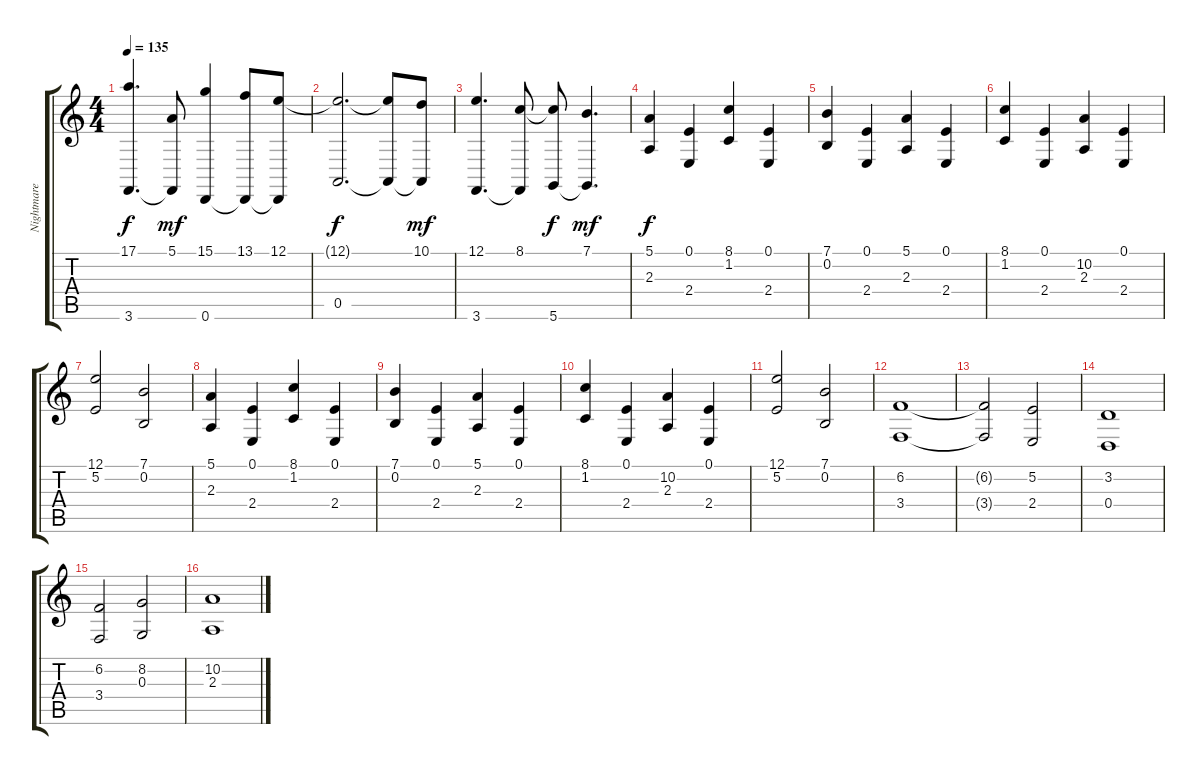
\track ("Nightmare Industrie Synthétiseur 1" "Nightmare ") {instrument stringensemble2}
\staff {score tabs}
\tuning (E4 B3 G3 D3 A2 D2) {hide}
\ts (4 4)
\tempo 135
\clef g2
\ks c
(17.1{t} 3.6).4{d dy f} (5.1 3.6{t}).8{dy mf} (15.1 0.6).4 (13.1 0.6{t}).8 (12.1 0.6{t}).8 |
(12.1{t} 0.5).2{d dy f} (12.1{t} 0.5{t}).8 (10.1 0.5{t}).8{dy mf} |
(12.1 3.6).4{d} (8.1 3.6{t}).8 (8.1{t} 5.6).8{dy f} (7.1 5.6{t}).4{d dy mf} |
(5.1 2.3).4{dy f} (0.1 2.4).4 (8.1 1.2).4 (0.1 2.4).4 |
(7.1 0.2).4 (0.1 2.4).4 (5.1 2.3).4 (0.1 2.4).4 |
(8.1 1.2).4 (0.1 2.4).4 (10.2 2.3).4 (0.1 2.4).4 |
(12.1 5.2).2 (7.1 0.2).2 |
(5.1 2.3).4 (0.1 2.4).4 (8.1 1.2).4 (0.1 2.4).4 |
(7.1 0.2).4 (0.1 2.4).4 (5.1 2.3).4 (0.1 2.4).4 |
(8.1 1.2).4 (0.1 2.4).4 (10.2 2.3).4 (0.1 2.4).4 |
(12.1 5.2).2 (7.1 0.2).2 |
(6.2 3.4).1 |
(6.2{t} 3.4{t}).2 (5.2 2.4).2 |
(3.2 0.4).1 |
(6.2 3.4).2 (8.2 0.3).2 |
(10.2 2.3).1
